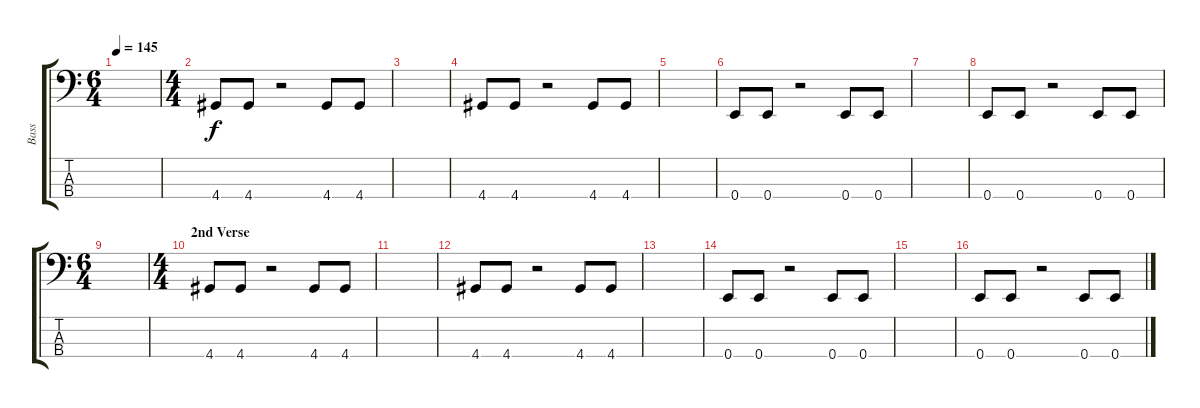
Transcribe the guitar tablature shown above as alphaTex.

\track ("Bass" "Bass") {instrument electricbassfinger}
\staff {score tabs}
\tuning (G2 D2 A1 E1) {hide}
\ts (6 4)
\tempo 145
\clef f4
\ks c
|
\ts (4 4)
4.4.8 4.4.8 r.2 4.4.8 4.4.8 |
|
4.4.8 4.4.8 r.2 4.4.8 4.4.8 |
|
0.4.8 0.4.8 r.2 0.4.8 0.4.8 |
|
0.4.8 0.4.8 r.2 0.4.8 0.4.8 |
\ts (6 4)
|
\ts (4 4)
\section ("" "2nd Verse")
4.4.8 4.4.8 r.2 4.4.8 4.4.8 |
|
4.4.8 4.4.8 r.2 4.4.8 4.4.8 |
|
0.4.8 0.4.8 r.2 0.4.8 0.4.8 |
|
0.4.8 0.4.8 r.2 0.4.8 0.4.8
